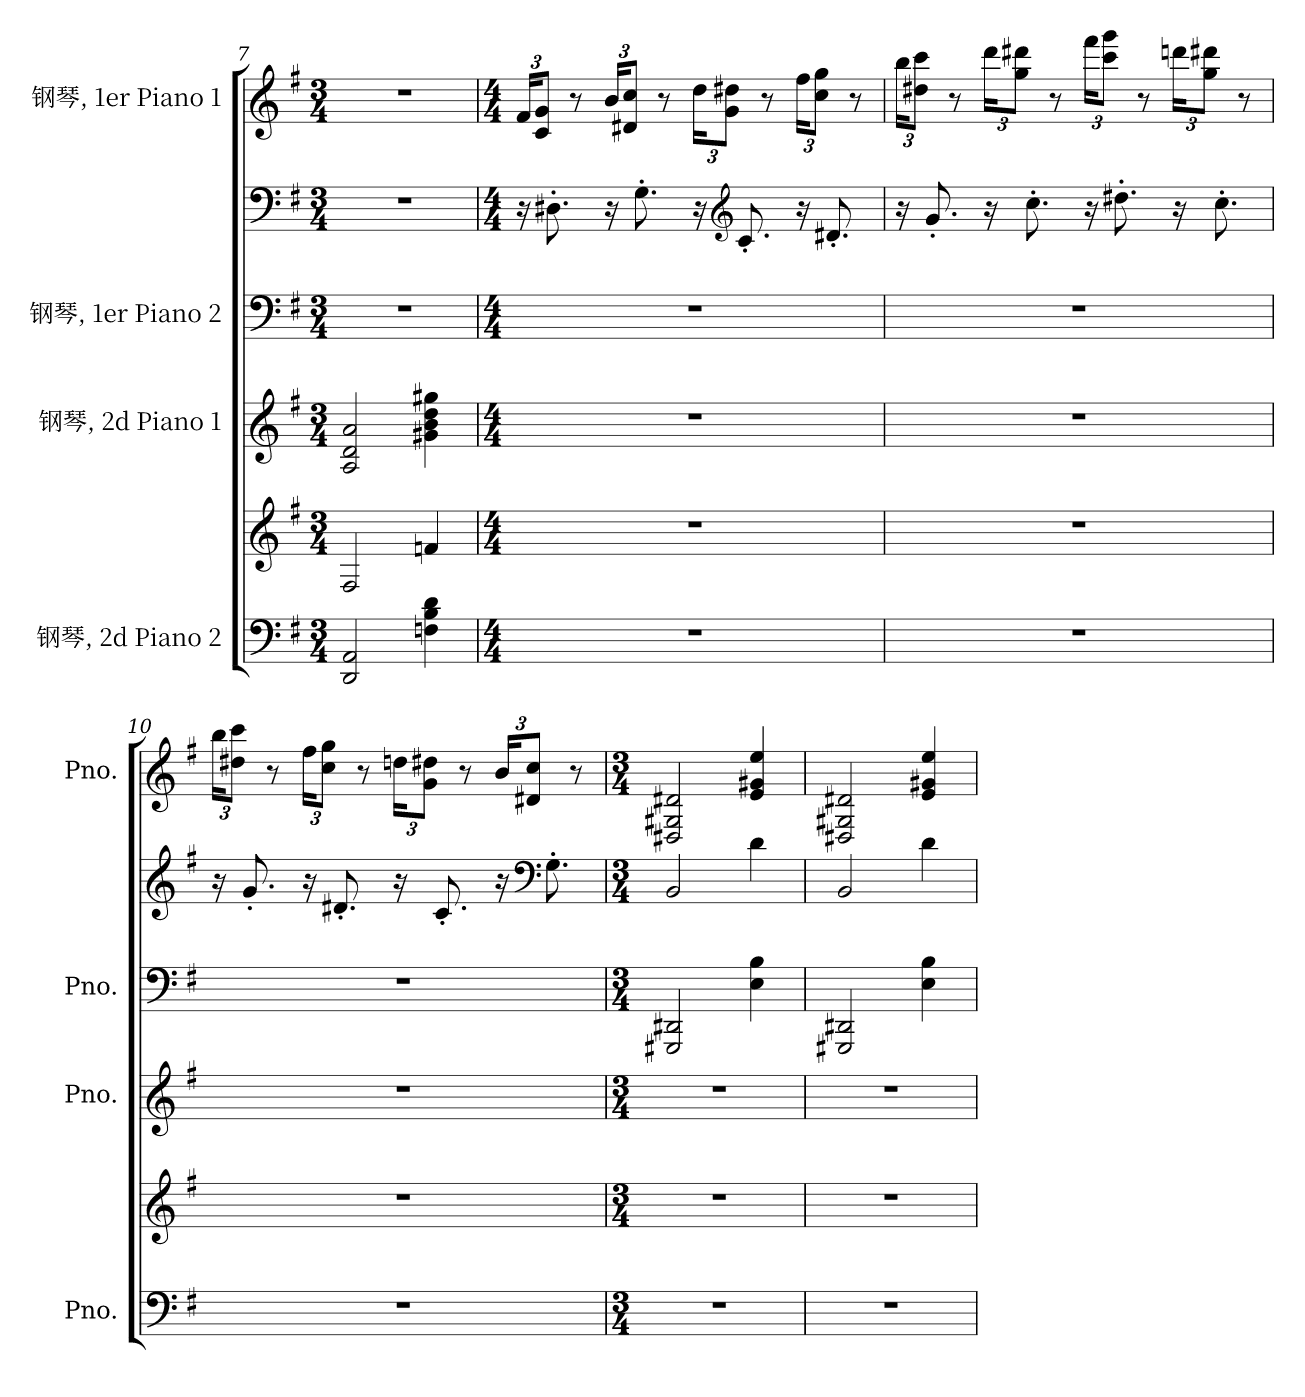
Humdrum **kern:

**kern	**kern	**kern	**kern	**kern	**kern
*part4	*part4	*part3	*part2	*part2	*part1
*staff6	*staff5	*staff4	*staff3	*staff2	*staff1
*I"钢琴, 2d Piano 2	*	*I"钢琴, 2d Piano 1	*I"钢琴, 1er Piano 2	*	*I"钢琴, 1er Piano 1
*I'Pno.	*	*I'Pno.	*I'Pno.	*	*I'Pno.
*clefF4	*clefG2	*clefG2	*clefF4	*clefF4	*clefG2
*k[f#]	*k[f#]	*k[f#]	*k[f#]	*k[f#]	*k[f#]
*M3/4	*M3/4	*M3/4	*M3/4	*M3/4	*M3/4
=7	=7	=7	=7	=7	=7
2DD/ 2AA/	2F#/	2A/ 2d/ 2a/	2.r	2.r	2.r
4Fn\ 4B\ 4d\	4fn/	4g#X\ 4b\ 4dd\ 4gg#X\	.	.	.
=8	=8	=8	=8	=8	=8
*M4/4	*M4/4	*M4/4	*M4/4	*M4/4	*M4/4
*	*	*	*	*	*Xbrackettup
*	*	*	*	*	*MM80
1r	1r	1r	1r	16r	24f#/KL
.	.	.	.	.	12c/ 12g/J
.	.	.	.	8.D#X'\	.
.	.	.	.	.	8r
*	*	*	*	*	*MM130
.	.	.	.	16r	24b/KL
.	.	.	.	.	12d#X/ 12cc/J
.	.	.	.	8.G'\	.
.	.	.	.	.	8r
.	.	.	.	16r	24dd\KL
.	.	.	.	.	12g\ 12dd#X\J
*	*	*	*	*clefG2	*
.	.	.	.	8.c'/	.
.	.	.	.	.	8r
*	*	*	*	*	*MM200
.	.	.	.	16r	24ff#\KL
.	.	.	.	.	12cc\ 12gg\J
.	.	.	.	8.d#X'/	.
.	.	.	.	.	8r
!!LO:LB:g=z
=9	=9	=9	=9	=9	=9
1r	1r	1r	1r	16r	24bb\KL
.	.	.	.	.	12dd#X\ 12ccc\J
.	.	.	.	8.g'/	.
.	.	.	.	.	8r
*	*	*	*	*	*MM160
.	.	.	.	16r	24ddd\KL
.	.	.	.	.	12gg\ 12ddd#X\J
.	.	.	.	8.cc'\	.
.	.	.	.	.	8r
.	.	.	.	16r	24fff#\KL
.	.	.	.	.	12ccc\ 12ggg\J
.	.	.	.	8.dd#X'\	.
.	.	.	.	.	8r
.	.	.	.	16r	24dddn\KL
.	.	.	.	.	12gg\ 12ddd#X\J
.	.	.	.	8.cc'\	.
.	.	.	.	.	8r
=10	=10	=10	=10	=10	=10
1r	1r	1r	1r	16r	24bb\KL
.	.	.	.	.	12dd#X\ 12ccc\J
.	.	.	.	8.g'/	.
.	.	.	.	.	8r
.	.	.	.	16r	24ff#\KL
*	*	*	*	*	*MM155
.	.	.	.	.	12cc\ 12gg\J
.	.	.	.	8.d#X'/	.
*	*	*	*	*	*MM145
.	.	.	.	.	8r
*	*	*	*	*	*MM130
.	.	.	.	16r	24ddn\KL
*	*	*	*	*	*MM125
.	.	.	.	.	12g\ 12dd#X\J
.	.	.	.	8.c'/	.
*	*	*	*	*	*MM115
.	.	.	.	.	8r
*	*	*	*	*	*MM100
.	.	.	.	16r	24b/KL
*	*	*	*	*	*MM95
.	.	.	.	.	12d#X/ 12cc/J
*	*	*	*	*clefF4	*
.	.	.	.	8.G'\	.
*	*	*	*	*	*MM85
.	.	.	.	.	8r
=11	=11	=11	=11	=11	=11
*M3/4	*M3/4	*M3/4	*M3/4	*M3/4	*M3/4
*	*	*	*	*	*MM80
2.r	2.r	2.r	2GGG#X/ 2DD#X/	2BB/	2D#X/ 2G#X/ 2d#X/
.	.	.	4E\ 4B\	4d\	4e/ 4g#X/ 4ee/
=12	=12	=12	=12	=12	=12
2.r	2.r	2.r	2GGG#X/ 2DD#X/	2BB/	2D#X/ 2G#X/ 2d#X/
.	.	.	4E\ 4B\	4d\	4e/ 4g#X/ 4ee/
=	=	=	=	=	=
*-	*-	*-	*-	*-	*-
